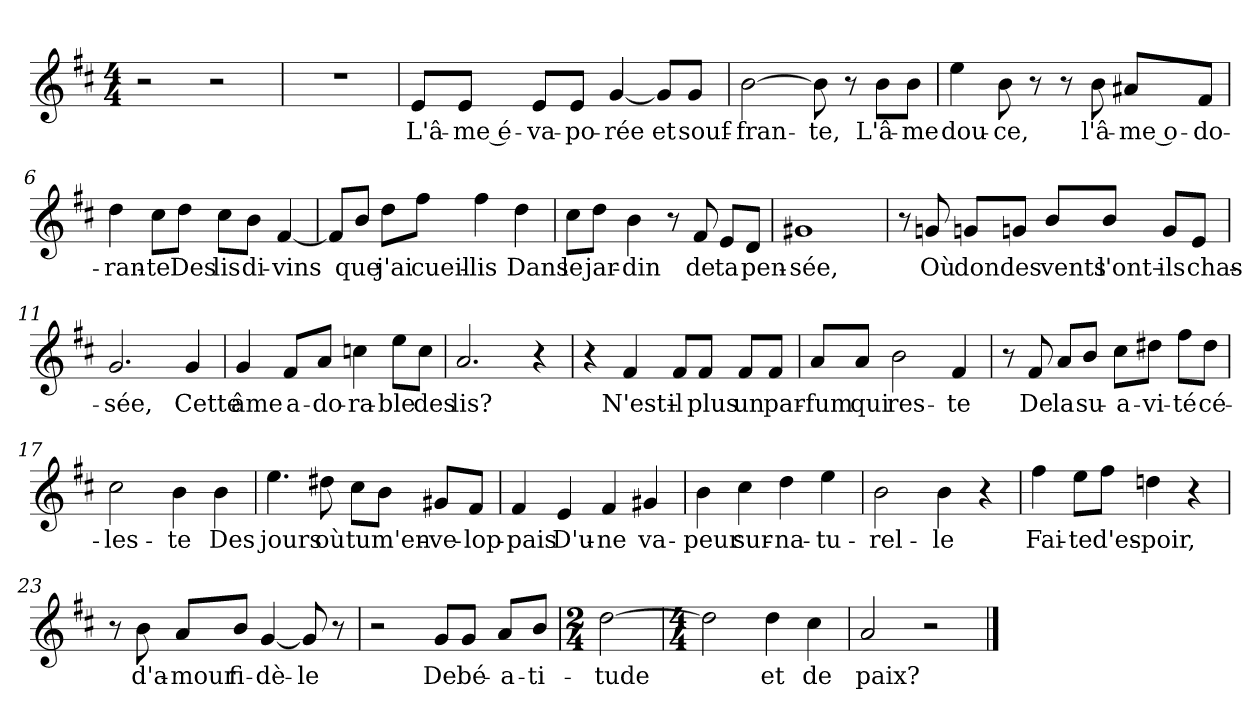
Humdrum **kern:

**kern	**text
*part1	*part1
*staff1	*staff1
*clefG2	*
*k[f#c#]	*
*M4/4	*
=1	=1
2r	.
2r	.
=2	=2
1r	.
=3	=3
!	!LO:LY:b
8e/L	L'â-
!	!LO:LY:b
8e/J	-me é-
!	!LO:LY:b
8e/L	-va-
!	!LO:LY:b
8e/J	-po-
!	!LO:LY:b
[4g/	-rée
!	!LO:LY:b
8g/L]	et
!	!LO:LY:b
8g/J	souf-
=4	=4
!	!LO:LY:b
[2b\	-fran-
!	!LO:LY:b
8b\]	-te,
8r	.
!	!LO:LY:b
8b\L	L'â-
!	!LO:LY:b
8b\J	-me
=5	=5
!	!LO:LY:b
4ee\	dou-
!	!LO:LY:b
8b\	-ce,
8r	.
8r	.
!	!LO:LY:b
8b\	l'â-
!	!LO:LY:b
8a#X/L	-me o-
!	!LO:LY:b
8f#/J	-do-
=6	=6
!	!LO:LY:b
4dd\	-ran-
!	!LO:LY:b
8cc#\L	-te
!	!LO:LY:b
8dd\J	Des
!	!LO:LY:b
8cc#\L	lis
!	!LO:LY:b
8b\J	di-
!	!LO:LY:b
[4f#/	-vins
!!LO:LB:g=z
=7	=7
8f#/L]	.
!	!LO:LY:b
8b/J	que
!	!LO:LY:b
8dd\L	j'ai
!	!LO:LY:b
8ff#\J	cueil-
!	!LO:LY:b
4ff#\	-lis
!	!LO:LY:b
4dd\	Dans
=8	=8
!	!LO:LY:b
8cc#\L	le
!	!LO:LY:b
8dd\J	jar-
!	!LO:LY:b
4b\	-din
8r	.
!	!LO:LY:b
8f#/	de
!	!LO:LY:b
8e/L	ta
!	!LO:LY:b
8d/J	pen-
=9	=9
!	!LO:LY:b
1g#X	-sée,
=10	=10
8r	.
!	!LO:LY:b
8gn/	Où
!	!LO:LY:b
8gn/L	donc
!	!LO:LY:b
8gn/J	les
!	!LO:LY:b
8b/L	vents
!	!LO:LY:b
8b/J	l'ont–
!	!LO:LY:b
8g/L	ils
!	!LO:LY:b
8e/J	chas-
=11	=11
!	!LO:LY:b
2.g/	-sée,
!	!LO:LY:b
4g/	Cette
!!LO:LB:g=z
=12	=12
!	!LO:LY:b
4g/	âme
!	!LO:LY:b
8f#/L	a-
!	!LO:LY:b
8a/J	-do-
!	!LO:LY:b
4ccn\	-ra-
!	!LO:LY:b
8ee\L	-ble
!	!LO:LY:b
8cc\J	des
=13	=13
!	!LO:LY:b
2.a/	lis?
4r	.
=14	=14
4r	.
!	!LO:LY:b
4f#/	N'est–
!	!LO:LY:b
8f#/L	il
!	!LO:LY:b
8f#/J	plus
!	!LO:LY:b
8f#/L	un
!	!LO:LY:b
8f#/J	par-
=15	=15
!	!LO:LY:b
8a/L	-fum
!	!LO:LY:b
8a/J	qui
!	!LO:LY:b
2b\	res-
!	!LO:LY:b
4f#/	-te
=16	=16
8r	.
!	!LO:LY:b
8f#/	De
!	!LO:LY:b
8a/L	la
!	!LO:LY:b
8b/J	su-
!	!LO:LY:b
8cc#\L	-a-
!	!LO:LY:b
8dd#X\J	-vi-
!	!LO:LY:b
8ff#\L	-té
!	!LO:LY:b
8dd#\J	cé-
=17	=17
!	!LO:LY:b
2cc#\	-les-
!	!LO:LY:b
4b\	-te
!	!LO:LY:b
4b\	Des
!!LO:LB:g=z
=18	=18
!	!LO:LY:b
4.ee\	jours
!	!LO:LY:b
8dd#X\	où
!	!LO:LY:b
8cc#\L	tu
!	!LO:LY:b
8b\J	m'en-
!	!LO:LY:b
8g#X/L	-ve-
!	!LO:LY:b
8f#/J	-lop-
=19	=19
!	!LO:LY:b
4f#/	-pais
!	!LO:LY:b
4e/	D'u-
!	!LO:LY:b
4f#/	-ne
!	!LO:LY:b
4g#X/	va-
=20	=20
!	!LO:LY:b
4b\	-peur
!	!LO:LY:b
4cc#\	sur-
!	!LO:LY:b
4dd\	-na-
!	!LO:LY:b
4ee\	-tu-
=21	=21
!	!LO:LY:b
2b\	-rel-
!	!LO:LY:b
4b\	-le
4r	.
=22	=22
!	!LO:LY:b
4ff#\	Fai-
!	!LO:LY:b
8ee\L	-te
!	!LO:LY:b
8ff#\J	d'es-
!	!LO:LY:b
4ddn\	-poir,
4r	.
=23	=23
8r	.
!	!LO:LY:b
8b\	d'a-
!	!LO:LY:b
8a/L	-mour
!	!LO:LY:b
8b/J	fi-
!	!LO:LY:b
[4g/	-dè-
!	!LO:LY:b
8g/]	-le
8r	.
!!LO:LB:g=z
=24	=24
2r	.
!	!LO:LY:b
8g/L	De
!	!LO:LY:b
8g/J	bé-
!	!LO:LY:b
8a/L	-a-
!	!LO:LY:b
8b/J	-ti-
=25	=25
*M2/4	*
!	!LO:LY:b
[2dd\	-tude
=26	=26
*M4/4	*
2dd\]	.
!	!LO:LY:b
4dd\	et
!	!LO:LY:b
4cc#\	de
=27	=27
!	!LO:LY:b
2a/	paix?
2r	.
==	==
*-	*-
